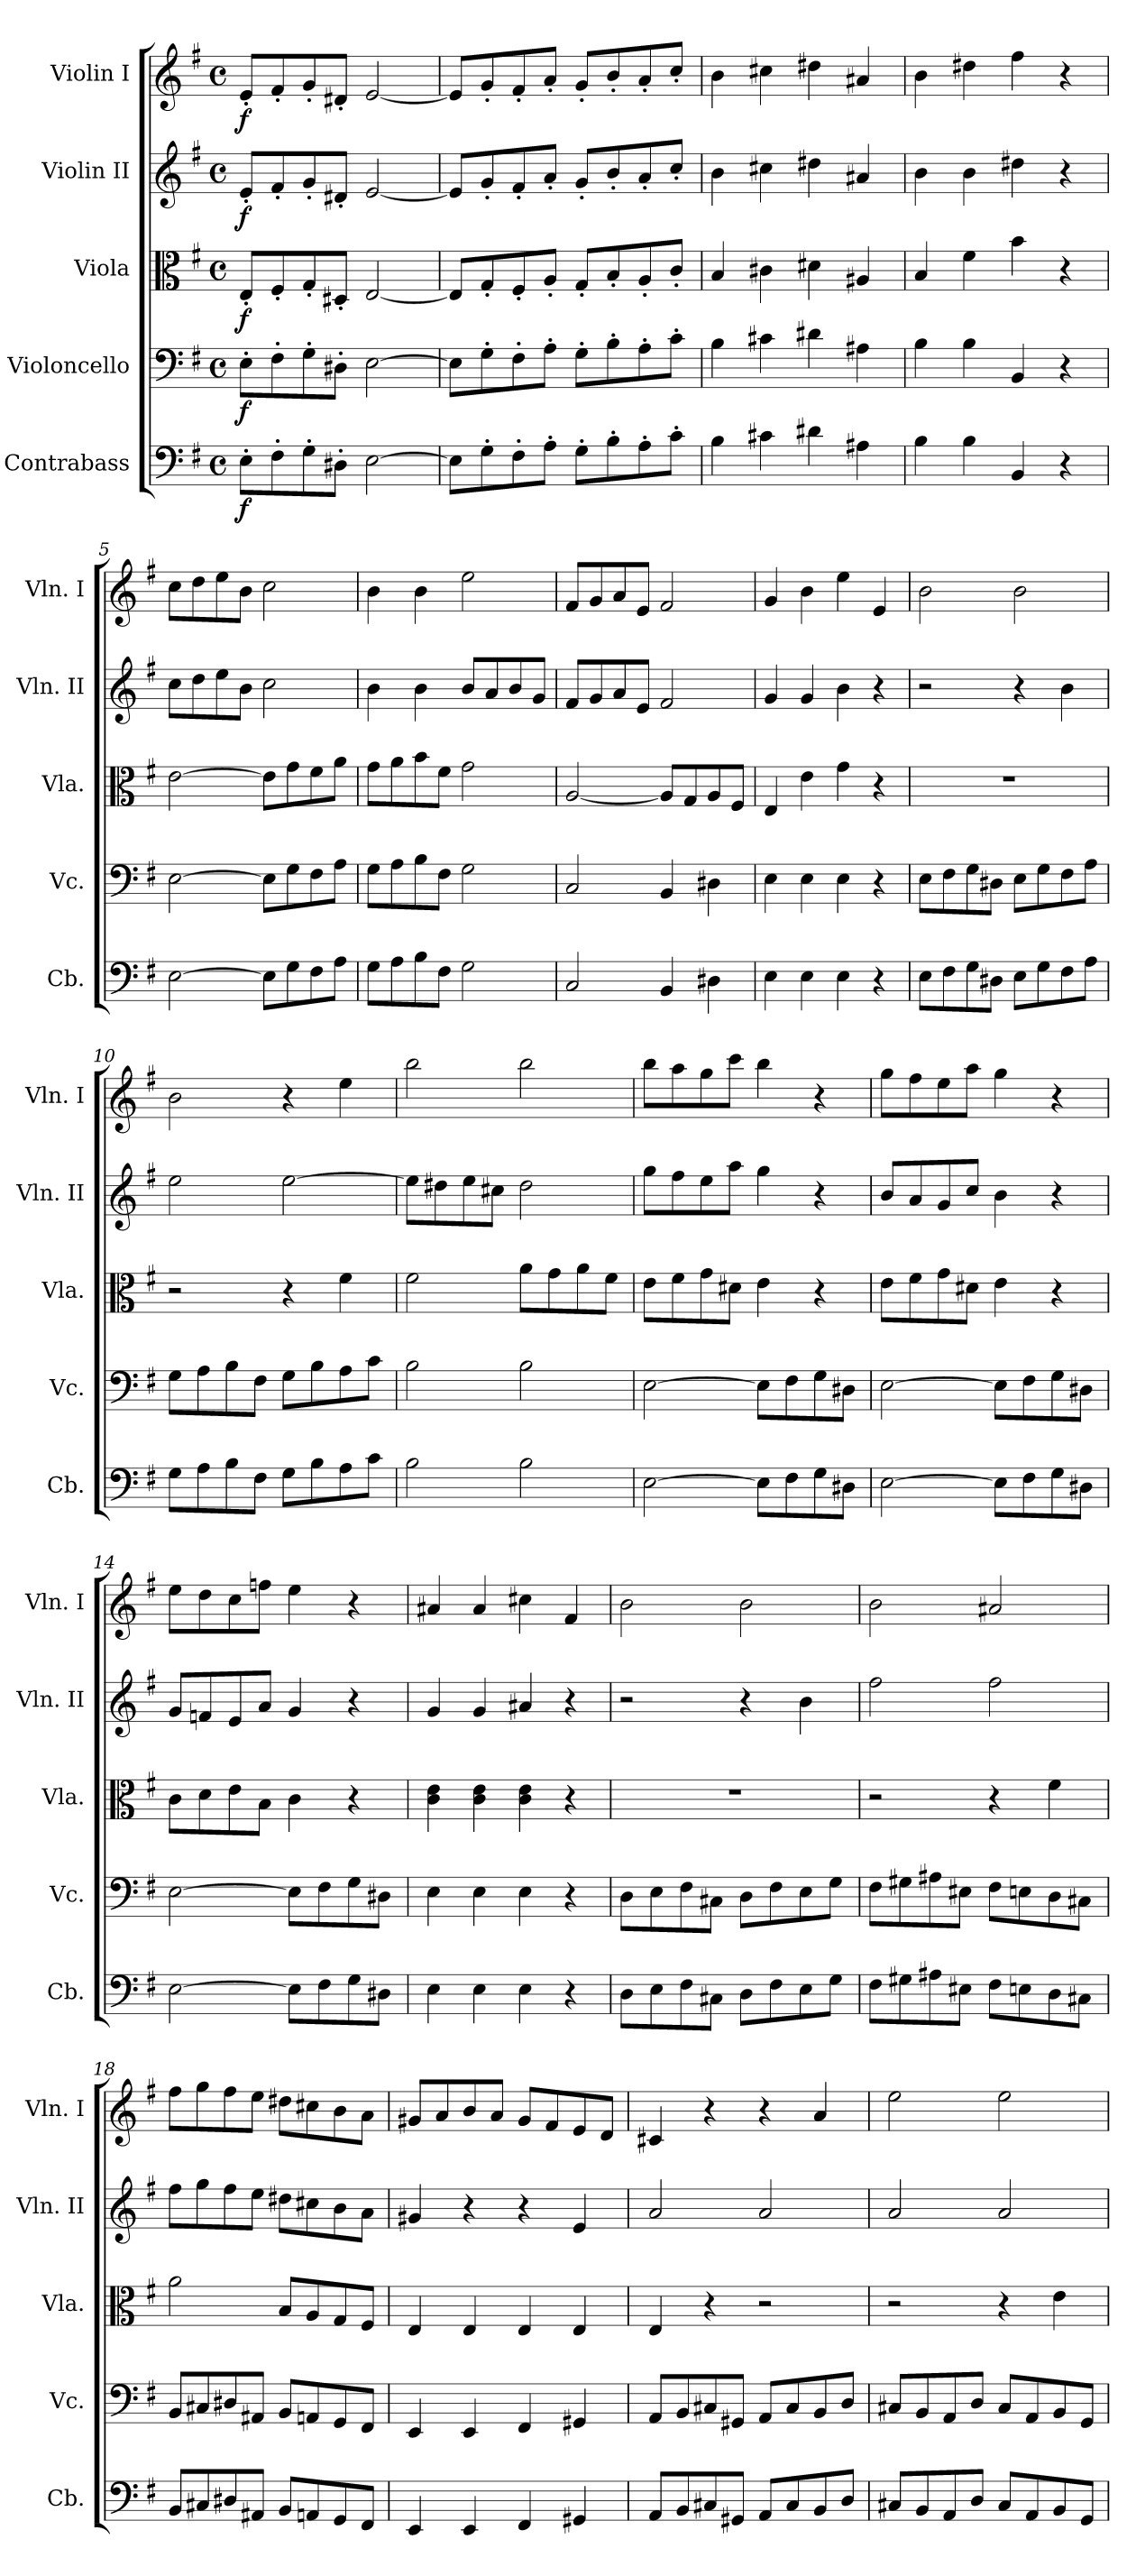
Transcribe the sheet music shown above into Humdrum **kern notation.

**kern	**dynam	**kern	**dynam	**kern	**dynam	**kern	**dynam	**kern	**dynam
*part5	*part5	*part4	*part4	*part3	*part3	*part2	*part2	*part1	*part1
*staff5	*staff5	*staff4	*staff4	*staff3	*staff3	*staff2	*staff2	*staff1	*staff1
*I"Contrabass	*	*I"Violoncello	*	*I"Viola	*	*I"Violin II	*	*I"Violin I	*
*I'Cb.	*	*I'Vc.	*	*I'Vla.	*	*I'Vln. II	*	*I'Vln. I	*
*clefF4	*	*clefF4	*	*clefC3	*	*clefG2	*	*clefG2	*
*ITrd7c12	*	*	*	*	*	*	*	*	*
*k[f#]	*	*k[f#]	*	*k[f#]	*	*k[f#]	*	*k[f#]	*
*M4/4	*	*M4/4	*	*M4/4	*	*M4/4	*	*M4/4	*
*met(c)	*	*met(c)	*	*met(c)	*	*met(c)	*	*met(c)	*
*MM230	*	*MM230	*	*MM230	*	*MM230	*	*MM230	*
=1	=1	=1	=1	=1	=1	=1	=1	=1	=1
!	!LO:DY:b	!	!LO:DY:b	!	!LO:DY:b	!	!LO:DY:b	!	!LO:DY:b
8EE'\L	f	8E'\L	f	8E'/L	f	8e'/L	f	8e'/L	f
8FF#'\	.	8F#'\	.	8F#'/	.	8f#'/	.	8f#'/	.
8GG'\	.	8G'\	.	8G'/	.	8g'/	.	8g'/	.
8DD#X'\J	.	8D#X'\J	.	8D#X'/J	.	8d#X'/J	.	8d#X'/J	.
[2EE\	.	[2E\	.	[2E/	.	[2e/	.	[2e/	.
=2	=2	=2	=2	=2	=2	=2	=2	=2	=2
8EE\L]	.	8E\L]	.	8E/L]	.	8e/L]	.	8e/L]	.
8GG'\	.	8G'\	.	8G'/	.	8g'/	.	8g'/	.
8FF#'\	.	8F#'\	.	8F#'/	.	8f#'/	.	8f#'/	.
8AA'\J	.	8A'\J	.	8A'/J	.	8a'/J	.	8a'/J	.
8GG'\L	.	8G'\L	.	8G'/L	.	8g'/L	.	8g'/L	.
8BB'\	.	8B'\	.	8B'/	.	8b'/	.	8b'/	.
8AA'\	.	8A'\	.	8A'/	.	8a'/	.	8a'/	.
8C'\J	.	8c'\J	.	8c'/J	.	8cc'/J	.	8cc'/J	.
=3	=3	=3	=3	=3	=3	=3	=3	=3	=3
4BB\	.	4B\	.	4B/	.	4b\	.	4b\	.
4C#X\	.	4c#X\	.	4c#X\	.	4cc#X\	.	4cc#X\	.
4D#X\	.	4d#X\	.	4d#X\	.	4dd#X\	.	4dd#X\	.
4AA#X\	.	4A#X\	.	4A#X/	.	4a#X/	.	4a#X/	.
=4	=4	=4	=4	=4	=4	=4	=4	=4	=4
4BB\	.	4B\	.	4B/	.	4b\	.	4b\	.
4BB\	.	4B\	.	4f#\	.	4b\	.	4dd#X\	.
4BBB/	.	4BB/	.	4b\	.	4dd#X\	.	4ff#\	.
4r	.	4r	.	4r	.	4r	.	4r	.
=5	=5	=5	=5	=5	=5	=5	=5	=5	=5
[2EE\	.	[2E\	.	[2e\	.	8cc\L	.	8cc\L	.
.	.	.	.	.	.	8dd\	.	8dd\	.
.	.	.	.	.	.	8ee\	.	8ee\	.
.	.	.	.	.	.	8b\J	.	8b\J	.
8EE\L]	.	8E\L]	.	8e\L]	.	2cc\	.	2cc\	.
8GG\	.	8G\	.	8g\	.	.	.	.	.
8FF#\	.	8F#\	.	8f#\	.	.	.	.	.
8AA\J	.	8A\J	.	8a\J	.	.	.	.	.
!!LO:LB:g=z
=6	=6	=6	=6	=6	=6	=6	=6	=6	=6
8GG\L	.	8G\L	.	8g\L	.	4b\	.	4b\	.
8AA\	.	8A\	.	8a\	.	.	.	.	.
8BB\	.	8B\	.	8b\	.	4b\	.	4b\	.
8FF#\J	.	8F#\J	.	8f#\J	.	.	.	.	.
2GG\	.	2G\	.	2g\	.	8b/L	.	2ee\	.
.	.	.	.	.	.	8a/	.	.	.
.	.	.	.	.	.	8b/	.	.	.
.	.	.	.	.	.	8g/J	.	.	.
=7	=7	=7	=7	=7	=7	=7	=7	=7	=7
2CC/	.	2C/	.	[2A/	.	8f#/L	.	8f#/L	.
.	.	.	.	.	.	8g/	.	8g/	.
.	.	.	.	.	.	8a/	.	8a/	.
.	.	.	.	.	.	8e/J	.	8e/J	.
4BBB/	.	4BB/	.	8A/L]	.	2f#/	.	2f#/	.
.	.	.	.	8G/	.	.	.	.	.
4DD#X\	.	4D#X\	.	8A/	.	.	.	.	.
.	.	.	.	8F#/J	.	.	.	.	.
=8	=8	=8	=8	=8	=8	=8	=8	=8	=8
4EE\	.	4E\	.	4E/	.	4g/	.	4g/	.
4EE\	.	4E\	.	4e\	.	4g/	.	4b\	.
4EE\	.	4E\	.	4g\	.	4b\	.	4ee\	.
4r	.	4r	.	4r	.	4r	.	4e/	.
=9	=9	=9	=9	=9	=9	=9	=9	=9	=9
8EE\L	.	8E\L	.	1r	.	2r	.	2b\	.
8FF#\	.	8F#\	.	.	.	.	.	.	.
8GG\	.	8G\	.	.	.	.	.	.	.
8DD#X\J	.	8D#X\J	.	.	.	.	.	.	.
8EE\L	.	8E\L	.	.	.	4r	.	2b\	.
8GG\	.	8G\	.	.	.	.	.	.	.
8FF#\	.	8F#\	.	.	.	4b\	.	.	.
8AA\J	.	8A\J	.	.	.	.	.	.	.
=10	=10	=10	=10	=10	=10	=10	=10	=10	=10
8GG\L	.	8G\L	.	2r	.	2ee\	.	2b\	.
8AA\	.	8A\	.	.	.	.	.	.	.
8BB\	.	8B\	.	.	.	.	.	.	.
8FF#\J	.	8F#\J	.	.	.	.	.	.	.
8GG\L	.	8G\L	.	4r	.	[2ee\	.	4r	.
8BB\	.	8B\	.	.	.	.	.	.	.
8AA\	.	8A\	.	4f#\	.	.	.	4ee\	.
8C\J	.	8c\J	.	.	.	.	.	.	.
!!LO:PB:g=z
=11	=11	=11	=11	=11	=11	=11	=11	=11	=11
2BB\	.	2B\	.	2f#\	.	8ee\L]	.	2bb\	.
.	.	.	.	.	.	8dd#X\	.	.	.
.	.	.	.	.	.	8ee\	.	.	.
.	.	.	.	.	.	8cc#X\J	.	.	.
2BB\	.	2B\	.	8a\L	.	2dd#\	.	2bb\	.
.	.	.	.	8g\	.	.	.	.	.
.	.	.	.	8a\	.	.	.	.	.
.	.	.	.	8f#\J	.	.	.	.	.
=12	=12	=12	=12	=12	=12	=12	=12	=12	=12
[2EE\	.	[2E\	.	8e\L	.	8gg\L	.	8bb\L	.
.	.	.	.	8f#\	.	8ff#\	.	8aa\	.
.	.	.	.	8g\	.	8ee\	.	8gg\	.
.	.	.	.	8d#X\J	.	8aa\J	.	8ccc\J	.
8EE\L]	.	8E\L]	.	4e\	.	4gg\	.	4bb\	.
8FF#\	.	8F#\	.	.	.	.	.	.	.
8GG\	.	8G\	.	4r	.	4r	.	4r	.
8DD#X\J	.	8D#X\J	.	.	.	.	.	.	.
=13	=13	=13	=13	=13	=13	=13	=13	=13	=13
[2EE\	.	[2E\	.	8e\L	.	8b/L	.	8gg\L	.
.	.	.	.	8f#\	.	8a/	.	8ff#\	.
.	.	.	.	8g\	.	8g/	.	8ee\	.
.	.	.	.	8d#X\J	.	8cc/J	.	8aa\J	.
8EE\L]	.	8E\L]	.	4e\	.	4b\	.	4gg\	.
8FF#\	.	8F#\	.	.	.	.	.	.	.
8GG\	.	8G\	.	4r	.	4r	.	4r	.
8DD#X\J	.	8D#X\J	.	.	.	.	.	.	.
=14	=14	=14	=14	=14	=14	=14	=14	=14	=14
[2EE\	.	[2E\	.	8c\L	.	8g/L	.	8ee\L	.
.	.	.	.	8d\	.	8fn/	.	8dd\	.
.	.	.	.	8e\	.	8e/	.	8cc\	.
.	.	.	.	8B\J	.	8a/J	.	8ffn\J	.
8EE\L]	.	8E\L]	.	4c\	.	4g/	.	4ee\	.
8FF#\	.	8F#\	.	.	.	.	.	.	.
8GG\	.	8G\	.	4r	.	4r	.	4r	.
8DD#X\J	.	8D#X\J	.	.	.	.	.	.	.
!!LO:LB:g=z
=15	=15	=15	=15	=15	=15	=15	=15	=15	=15
4EE\	.	4E\	.	4c\ 4e\	.	4g/	.	4a#X/	.
4EE\	.	4E\	.	4c\ 4e\	.	4g/	.	4a#/	.
4EE\	.	4E\	.	4c\ 4e\	.	4a#X/	.	4cc#X\	.
4r	.	4r	.	4r	.	4r	.	4f#/	.
=16	=16	=16	=16	=16	=16	=16	=16	=16	=16
8DD\L	.	8D\L	.	1r	.	2r	.	2b\	.
8EE\	.	8E\	.	.	.	.	.	.	.
8FF#\	.	8F#\	.	.	.	.	.	.	.
8CC#X\J	.	8C#X\J	.	.	.	.	.	.	.
8DD\L	.	8D\L	.	.	.	4r	.	2b\	.
8FF#\	.	8F#\	.	.	.	.	.	.	.
8EE\	.	8E\	.	.	.	4b\	.	.	.
8GG\J	.	8G\J	.	.	.	.	.	.	.
=17	=17	=17	=17	=17	=17	=17	=17	=17	=17
8FF#\L	.	8F#\L	.	2r	.	2ff#\	.	2b\	.
8GG#X\	.	8G#X\	.	.	.	.	.	.	.
8AA#X\	.	8A#X\	.	.	.	.	.	.	.
8EE#X\J	.	8E#X\J	.	.	.	.	.	.	.
8FF#\L	.	8F#\L	.	4r	.	2ff#\	.	2a#X/	.
8EEn\	.	8En\	.	.	.	.	.	.	.
8DD\	.	8D\	.	4f#\	.	.	.	.	.
8CC#X\J	.	8C#X\J	.	.	.	.	.	.	.
=18	=18	=18	=18	=18	=18	=18	=18	=18	=18
8BBB/L	.	8BB/L	.	2a\	.	8ff#\L	.	8ff#\L	.
8CC#X/	.	8C#X/	.	.	.	8gg\	.	8gg\	.
8DD#X/	.	8D#X/	.	.	.	8ff#\	.	8ff#\	.
8AAA#X/J	.	8AA#X/J	.	.	.	8ee\J	.	8ee\J	.
8BBB/L	.	8BB/L	.	8B/L	.	8dd#X\L	.	8dd#X\L	.
8AAAn/	.	8AAn/	.	8A/	.	8cc#X\	.	8cc#X\	.
8GGG/	.	8GG/	.	8G/	.	8b\	.	8b\	.
8FFF#/J	.	8FF#/J	.	8F#/J	.	8a\J	.	8a\J	.
!!LO:PB:g=z
=19	=19	=19	=19	=19	=19	=19	=19	=19	=19
4EEE/	.	4EE/	.	4E/	.	4g#X/	.	8g#X/L	.
.	.	.	.	.	.	.	.	8a/	.
4EEE/	.	4EE/	.	4E/	.	4r	.	8b/	.
.	.	.	.	.	.	.	.	8a/J	.
4FFF#/	.	4FF#/	.	4E/	.	4r	.	8g#/L	.
.	.	.	.	.	.	.	.	8f#/	.
4GGG#X/	.	4GG#X/	.	4E/	.	4e/	.	8e/	.
.	.	.	.	.	.	.	.	8d/J	.
=20	=20	=20	=20	=20	=20	=20	=20	=20	=20
8AAA/L	.	8AA/L	.	4E/	.	2a/	.	4c#X/	.
8BBB/	.	8BB/	.	.	.	.	.	.	.
8CC#X/	.	8C#X/	.	4r	.	.	.	4r	.
8GGG#X/J	.	8GG#X/J	.	.	.	.	.	.	.
8AAA/L	.	8AA/L	.	2r	.	2a/	.	4r	.
8CC#/	.	8C#/	.	.	.	.	.	.	.
8BBB/	.	8BB/	.	.	.	.	.	4a/	.
8DD/J	.	8D/J	.	.	.	.	.	.	.
=21	=21	=21	=21	=21	=21	=21	=21	=21	=21
8CC#X/L	.	8C#X/L	.	2r	.	2a/	.	2ee\	.
8BBB/	.	8BB/	.	.	.	.	.	.	.
8AAA/	.	8AA/	.	.	.	.	.	.	.
8DD/J	.	8D/J	.	.	.	.	.	.	.
8CC#/L	.	8C#/L	.	4r	.	2a/	.	2ee\	.
8AAA/	.	8AA/	.	.	.	.	.	.	.
8BBB/	.	8BB/	.	4e\	.	.	.	.	.
8GGG/J	.	8GG/J	.	.	.	.	.	.	.
=	=	=	=	=	=	=	=	=	=
*-	*-	*-	*-	*-	*-	*-	*-	*-	*-
